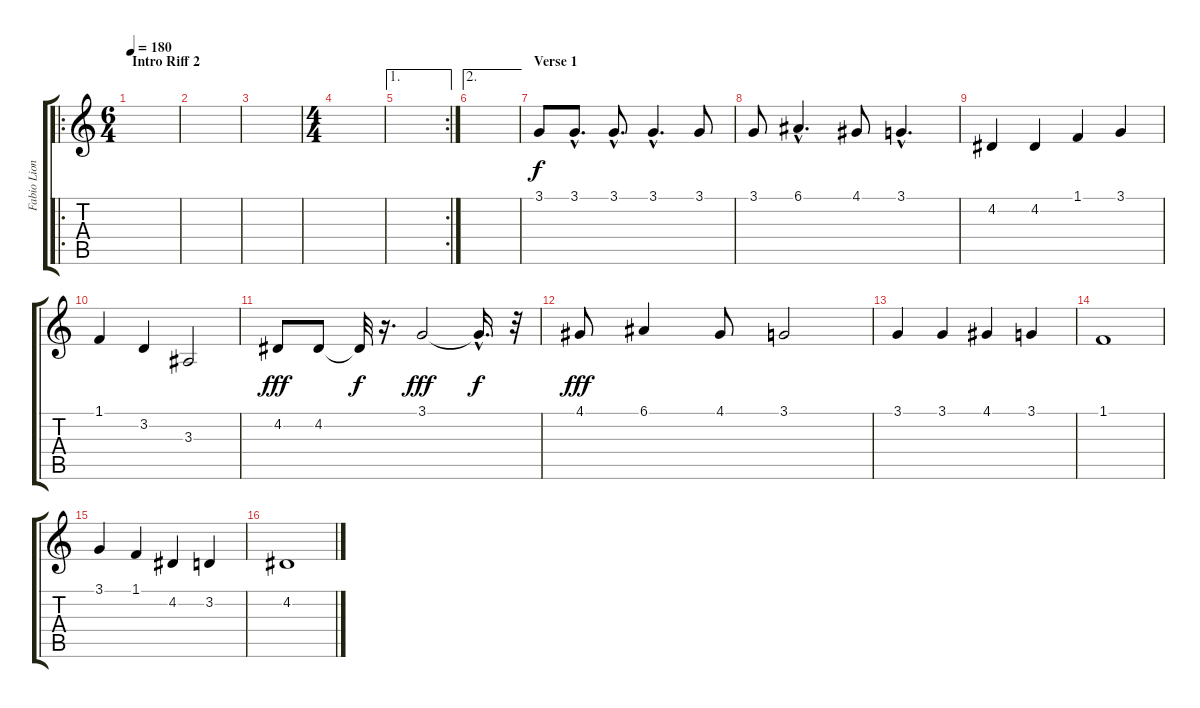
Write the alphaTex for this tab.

\track ("Fabio Lione" "Fabio Lion") {instrument lead1square}
\staff {score tabs}
\tuning (E4 B3 G3 D3 A2 E2) {hide}
\ro
\ts (6 4)
\section ("" "Intro Riff 2")
\tempo 180
\clef g2
\ks c
|
|
|
\ts (4 4)
|
\ae 1
\rc 2
|
\ae 2
|
\section ("" "Verse 1")
3.1.8{volume 16} 3.1{hac}.8{d} 3.1{hac}.8{d} 3.1{hac}.4{d} 3.1.8 |
3.1.8 6.1{hac}.4{d} 4.1.8 3.1{hac}.4{d} |
4.2.4 4.2.4 1.1.4 3.1.4 |
1.1.4 3.2.4 3.3.2 |
4.2.8{dy fff} 4.2.8 4.2{t}.32{dy f} r.16{d} 3.1.2{dy fff} 3.1{hac t}.16{d dy f} r.32 |
4.1.8{dy fff} 6.1.4 4.1.8 3.1.2 |
3.1.4 3.1.4 4.1.4 3.1.4 |
1.1.1 |
3.1.4 1.1.4 4.2.4 3.2.4 |
4.2.1
